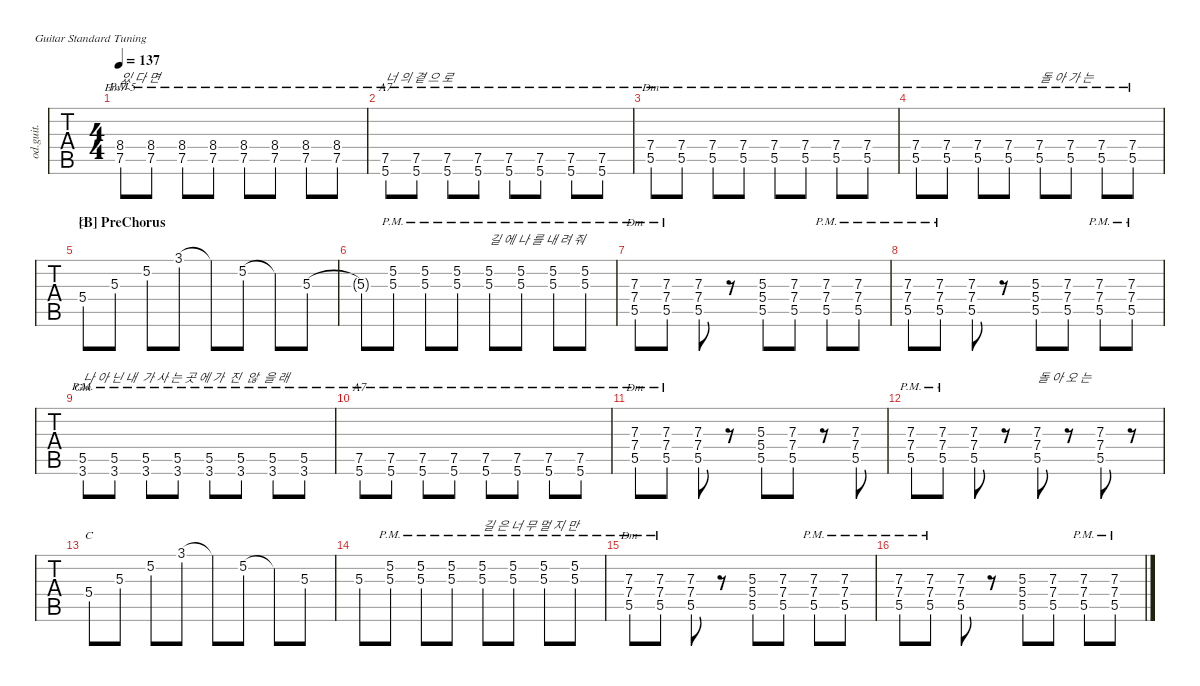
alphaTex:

\defaultSystemsLayout 4
\hideDynamics
\bracketExtendMode nobrackets
\track ("Guitar3" "od.guit.") {defaultSystemsLayout 4 instrument overdrivenguitar}
\staff {tabs}
\tuning (E4 B3 G3 D3 A2 E2)
\chord ("Dm" x x x 7 5 x) {firstfret 5 showdiagram false showfingering false}
\chord ("C" x x x 5 x x) {showdiagram false showfingering false}
\chord ("Dm" x x 7 7 5 x) {firstfret 5 showdiagram false showfingering false}
\chord ("A7" x x x x 7 5) {firstfret 5 showdiagram false showfingering false}
\chord ("Gm" x x x x 5 3) {showdiagram false showfingering false}
\chord ("Em7-5" x x x 8 7 x) {firstfret 7 showdiagram false showfingering false}
\ts (4 4)
\tempo 137
\clef g2
\ks f
(7.5{pm acc forcenatural} 8.4{pm acc b}).8{ch "Em7-5" txt "있 다 면" dy mf} (7.5{pm acc forcenatural} 8.4{pm acc b}).8 (7.5{pm acc forcenatural} 8.4{pm acc b}).8 (7.5{pm acc forcenatural} 8.4{pm acc b}).8 (7.5{pm acc forcenatural} 8.4{pm acc b}).8 (7.5{pm acc forcenatural} 8.4{pm acc b}).8 (7.5{pm acc forcenatural} 8.4{pm acc b}).8 (7.5{pm acc forcenatural} 8.4{pm acc b}).8 |
(5.6{pm acc forcenatural} 7.5{pm acc forcenatural}).8{ch "A7" txt "너 의 곁 으 로"} (5.6{pm acc forcenatural} 7.5{pm acc forcenatural}).8 (5.6{pm acc forcenatural} 7.5{pm acc forcenatural}).8 (5.6{pm acc forcenatural} 7.5{pm acc forcenatural}).8 (5.6{pm acc forcenatural} 7.5{pm acc forcenatural}).8 (5.6{pm acc forcenatural} 7.5{pm acc forcenatural}).8 (5.6{pm acc forcenatural} 7.5{pm acc forcenatural}).8 (5.6{pm acc forcenatural} 7.5{pm acc forcenatural}).8 |
(5.5{pm acc forcenatural} 7.4{pm acc forcenatural}).8{ch "Dm"} (5.5{pm acc forcenatural} 7.4{pm acc forcenatural}).8 (5.5{pm acc forcenatural} 7.4{pm acc forcenatural}).8 (5.5{pm acc forcenatural} 7.4{pm acc forcenatural}).8 (5.5{pm acc forcenatural} 7.4{pm acc forcenatural}).8 (5.5{pm acc forcenatural} 7.4{pm acc forcenatural}).8 (5.5{pm acc forcenatural} 7.4{pm acc forcenatural}).8 (5.5{pm acc forcenatural} 7.4{pm acc forcenatural}).8 |
(5.5{pm acc forcenatural} 7.4{pm acc forcenatural}).8 (5.5{pm acc forcenatural} 7.4{pm acc forcenatural}).8 (5.5{pm acc forcenatural} 7.4{pm acc forcenatural}).8 (5.5{pm acc forcenatural} 7.4{pm acc forcenatural}).8 (5.5{pm acc forcenatural} 7.4{pm acc forcenatural}).8{txt "돌 아 가 는"} (5.5{pm acc forcenatural} 7.4{pm acc forcenatural}).8 (5.5{pm acc forcenatural} 7.4{pm acc forcenatural}).8 (5.5{pm acc forcenatural} 7.4{pm acc forcenatural}).8 |
\section ("B" "PreChorus")
5.4{acc forcenatural}.8{ch "C"} 5.3{acc forcenatural}.8 5.2{acc forcenatural}.8 3.1{acc forcenatural}.8 3.1{t acc forcenatural}.8 5.2{acc forcenatural}.8 5.2{t acc forcenatural}.8 5.3{acc forcenatural}.8 |
5.3{t acc forcenatural}.8 (5.2{pm acc forcenatural} 5.3{pm acc forcenatural}).8 (5.2{pm acc forcenatural} 5.3{pm acc forcenatural}).8 (5.2{pm acc forcenatural} 5.3{pm acc forcenatural}).8 (5.2{pm acc forcenatural} 5.3{pm acc forcenatural}).8{txt "길 에 나 를 내 려 줘"} (5.2{pm acc forcenatural} 5.3{pm acc forcenatural}).8 (5.2{pm acc forcenatural} 5.3{pm acc forcenatural}).8 (5.2{pm acc forcenatural} 5.3{pm acc forcenatural}).8 |
(5.5{pm acc forcenatural} 7.4{pm acc forcenatural} 7.3{pm acc forcenatural}).8{ch "Dm"} (5.5{pm acc forcenatural} 7.4{pm acc forcenatural} 7.3{pm acc forcenatural}).8 (5.5{acc forcenatural} 7.4{acc forcenatural} 7.3{acc forcenatural}).8 r.8 (5.5{acc forcenatural} 5.4{acc forcenatural} 5.3{acc forcenatural}).8 (5.5{acc forcenatural} 7.4{acc forcenatural} 7.3{acc forcenatural}).8 (5.5{pm acc forcenatural} 7.4{pm acc forcenatural} 7.3{pm acc forcenatural}).8 (5.5{pm acc forcenatural} 7.4{pm acc forcenatural} 7.3{pm acc forcenatural}).8 |
(5.5{pm acc forcenatural} 7.4{pm acc forcenatural} 7.3{pm acc forcenatural}).8 (5.5{pm acc forcenatural} 7.4{pm acc forcenatural} 7.3{pm acc forcenatural}).8 (5.5{acc forcenatural} 7.4{acc forcenatural} 7.3{acc forcenatural}).8 r.8 (5.5{acc forcenatural} 5.4{acc forcenatural} 5.3{acc forcenatural}).8 (5.5{acc forcenatural} 7.4{acc forcenatural} 7.3{acc forcenatural}).8 (5.5{pm acc forcenatural} 7.4{pm acc forcenatural} 7.3{pm acc forcenatural}).8 (5.5{pm acc forcenatural} 7.4{pm acc forcenatural} 7.3{pm acc forcenatural}).8 |
(5.5{pm acc forcenatural} 3.6{pm acc forcenatural}).8{ch "Gm" txt "나 아 닌 내  가 사 는 곳 에 가  진  않  을 래"} (5.5{pm acc forcenatural} 3.6{pm acc forcenatural}).8 (5.5{pm acc forcenatural} 3.6{pm acc forcenatural}).8 (5.5{pm acc forcenatural} 3.6{pm acc forcenatural}).8 (5.5{pm acc forcenatural} 3.6{pm acc forcenatural}).8 (5.5{pm acc forcenatural} 3.6{pm acc forcenatural}).8 (5.5{pm acc forcenatural} 3.6{pm acc forcenatural}).8 (5.5{pm acc forcenatural} 3.6{pm acc forcenatural}).8 |
(5.6{pm acc forcenatural} 7.5{pm acc forcenatural}).8{ch "A7"} (5.6{pm acc forcenatural} 7.5{pm acc forcenatural}).8 (5.6{pm acc forcenatural} 7.5{pm acc forcenatural}).8 (5.6{pm acc forcenatural} 7.5{pm acc forcenatural}).8 (5.6{pm acc forcenatural} 7.5{pm acc forcenatural}).8 (5.6{pm acc forcenatural} 7.5{pm acc forcenatural}).8 (5.6{pm acc forcenatural} 7.5{pm acc forcenatural}).8 (5.6{pm acc forcenatural} 7.5{pm acc forcenatural}).8 |
(5.5{pm acc forcenatural} 7.4{pm acc forcenatural} 7.3{pm acc forcenatural}).8{ch "Dm"} (5.5{pm acc forcenatural} 7.4{pm acc forcenatural} 7.3{pm acc forcenatural}).8 (5.5{acc forcenatural} 7.4{acc forcenatural} 7.3{acc forcenatural}).8 r.8 (5.5{acc forcenatural} 5.4{acc forcenatural} 5.3{acc forcenatural}).8 (5.5{acc forcenatural} 7.4{acc forcenatural} 7.3{acc forcenatural}).8 r.8 (5.5{acc forcenatural} 7.4{acc forcenatural} 7.3{acc forcenatural}).8 |
(5.5{pm acc forcenatural} 7.4{pm acc forcenatural} 7.3{pm acc forcenatural}).8 (5.5{pm acc forcenatural} 7.4{pm acc forcenatural} 7.3{pm acc forcenatural}).8 (5.5{acc forcenatural} 7.4{acc forcenatural} 7.3{acc forcenatural}).8 r.8 (5.5{acc forcenatural} 7.4{acc forcenatural} 7.3{acc forcenatural}).8{txt "돌 아 오 는"} r.8 (5.5{acc forcenatural} 7.4{acc forcenatural} 7.3{acc forcenatural}).8 r.8 |
5.4{acc forcenatural}.8{ch "C"} 5.3{acc forcenatural}.8 5.2{acc forcenatural}.8 3.1{acc forcenatural}.8 3.1{t acc forcenatural}.8 5.2{acc forcenatural}.8 5.2{t acc forcenatural}.8 5.3{acc forcenatural}.8 |
5.3{acc forcenatural}.8 (5.2{pm acc forcenatural} 5.3{pm acc forcenatural}).8 (5.2{pm acc forcenatural} 5.3{pm acc forcenatural}).8 (5.2{pm acc forcenatural} 5.3{pm acc forcenatural}).8 (5.2{pm acc forcenatural} 5.3{pm acc forcenatural}).8{txt "길 은 너 무 멀 지 만"} (5.2{pm acc forcenatural} 5.3{pm acc forcenatural}).8 (5.2{pm acc forcenatural} 5.3{pm acc forcenatural}).8 (5.2{pm acc forcenatural} 5.3{pm acc forcenatural}).8 |
(5.5{pm acc forcenatural} 7.4{pm acc forcenatural} 7.3{pm acc forcenatural}).8{ch "Dm"} (5.5{pm acc forcenatural} 7.4{pm acc forcenatural} 7.3{pm acc forcenatural}).8 (5.5{acc forcenatural} 7.4{acc forcenatural} 7.3{acc forcenatural}).8 r.8 (5.5{acc forcenatural} 5.4{acc forcenatural} 5.3{acc forcenatural}).8 (5.5{acc forcenatural} 7.4{acc forcenatural} 7.3{acc forcenatural}).8 (5.5{pm acc forcenatural} 7.4{pm acc forcenatural} 7.3{pm acc forcenatural}).8 (5.5{pm acc forcenatural} 7.4{pm acc forcenatural} 7.3{pm acc forcenatural}).8 |
(5.5{pm acc forcenatural} 7.4{pm acc forcenatural} 7.3{pm acc forcenatural}).8 (5.5{pm acc forcenatural} 7.4{pm acc forcenatural} 7.3{pm acc forcenatural}).8 (5.5{acc forcenatural} 7.4{acc forcenatural} 7.3{acc forcenatural}).8 r.8 (5.5{acc forcenatural} 5.4{acc forcenatural} 5.3{acc forcenatural}).8 (5.5{acc forcenatural} 7.4{acc forcenatural} 7.3{acc forcenatural}).8 (5.5{pm acc forcenatural} 7.4{pm acc forcenatural} 7.3{pm acc forcenatural}).8 (5.5{pm acc forcenatural} 7.4{pm acc forcenatural} 7.3{pm acc forcenatural}).8
